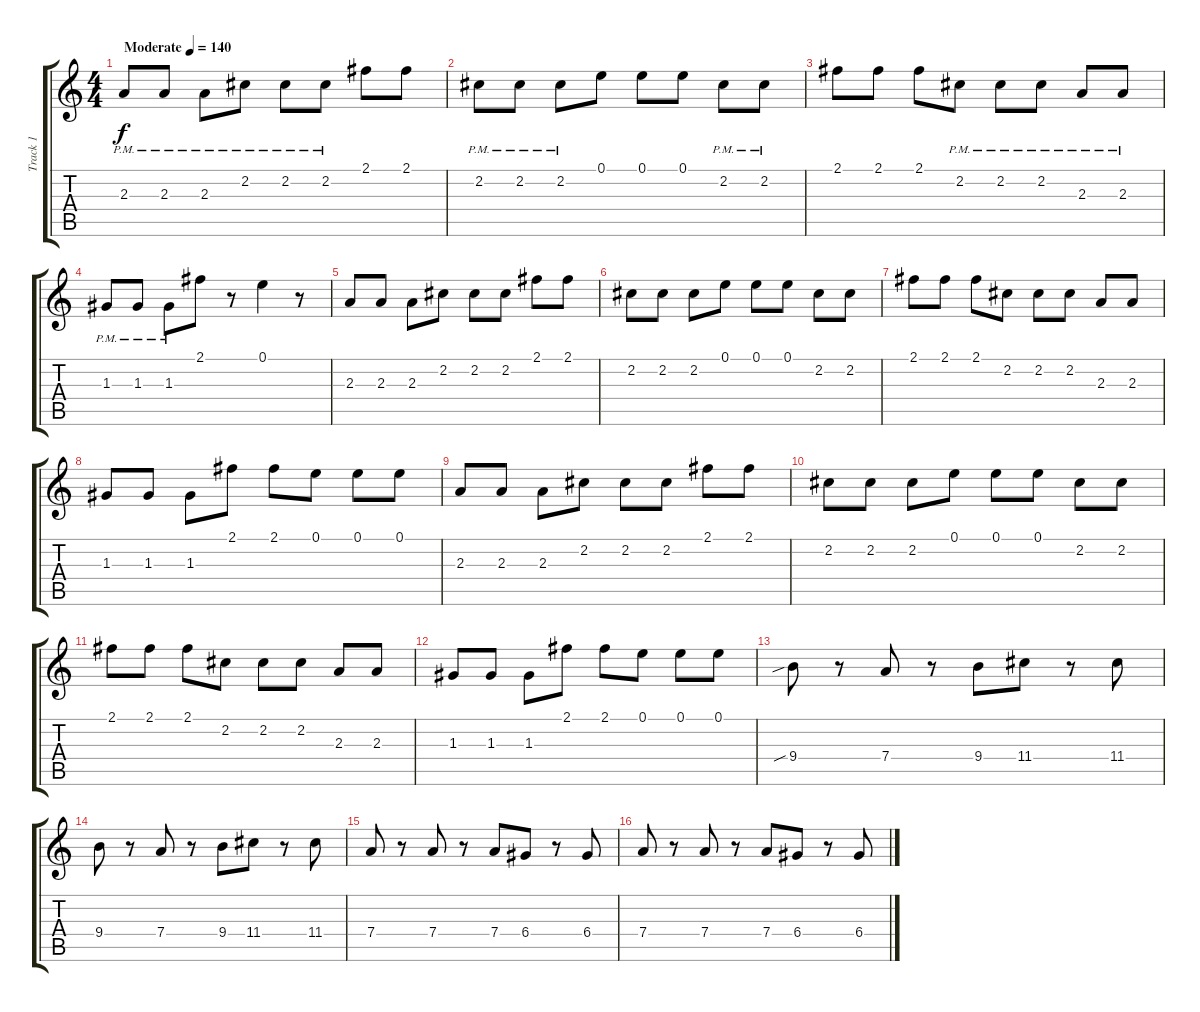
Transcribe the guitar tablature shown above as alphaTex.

\track ("Track 1" "Track 1") {instrument overdrivenguitar}
\staff {score tabs}
\tuning (E4 B3 G3 D3 A2 E2) {hide}
\ts (4 4)
\tempo (140 "Moderate")
\clef g2
\ks c
2.3{pm}.8{dy f instrument overdrivenguitar} 2.3{pm}.8 2.3{pm}.8 2.2{pm}.8 2.2{pm}.8 2.2{pm}.8 2.1.8 2.1.8 |
2.2{pm}.8 2.2{pm}.8 2.2{pm}.8 0.1.8 0.1.8 0.1.8 2.2{pm}.8 2.2{pm}.8 |
2.1.8 2.1.8 2.1.8 2.2{pm}.8 2.2{pm}.8 2.2{pm}.8 2.3{pm}.8 2.3{pm}.8 |
1.3{pm}.8 1.3{pm}.8 1.3{pm}.8 2.1.8 r.8 0.1.4 r.8 |
2.3.8 2.3.8 2.3.8 2.2.8 2.2.8 2.2.8 2.1.8 2.1.8 |
2.2.8 2.2.8 2.2.8 0.1.8 0.1.8 0.1.8 2.2.8 2.2.8 |
2.1.8 2.1.8 2.1.8 2.2.8 2.2.8 2.2.8 2.3.8 2.3.8 |
1.3.8 1.3.8 1.3.8 2.1.8 2.1.8 0.1.8 0.1.8 0.1.8 |
2.3.8 2.3.8 2.3.8 2.2.8 2.2.8 2.2.8 2.1.8 2.1.8 |
2.2.8 2.2.8 2.2.8 0.1.8 0.1.8 0.1.8 2.2.8 2.2.8 |
2.1.8 2.1.8 2.1.8 2.2.8 2.2.8 2.2.8 2.3.8 2.3.8 |
1.3.8 1.3.8 1.3.8 2.1.8 2.1.8 0.1.8 0.1.8 0.1.8 |
9.4{sib}.8 r.8 7.4.8 r.8 9.4.8 11.4.8 r.8 11.4.8 |
9.4.8 r.8 7.4.8 r.8 9.4.8 11.4.8 r.8 11.4.8 |
7.4.8 r.8 7.4.8 r.8 7.4.8 6.4.8 r.8 6.4.8 |
7.4.8 r.8 7.4.8 r.8 7.4.8 6.4.8 r.8 6.4.8
